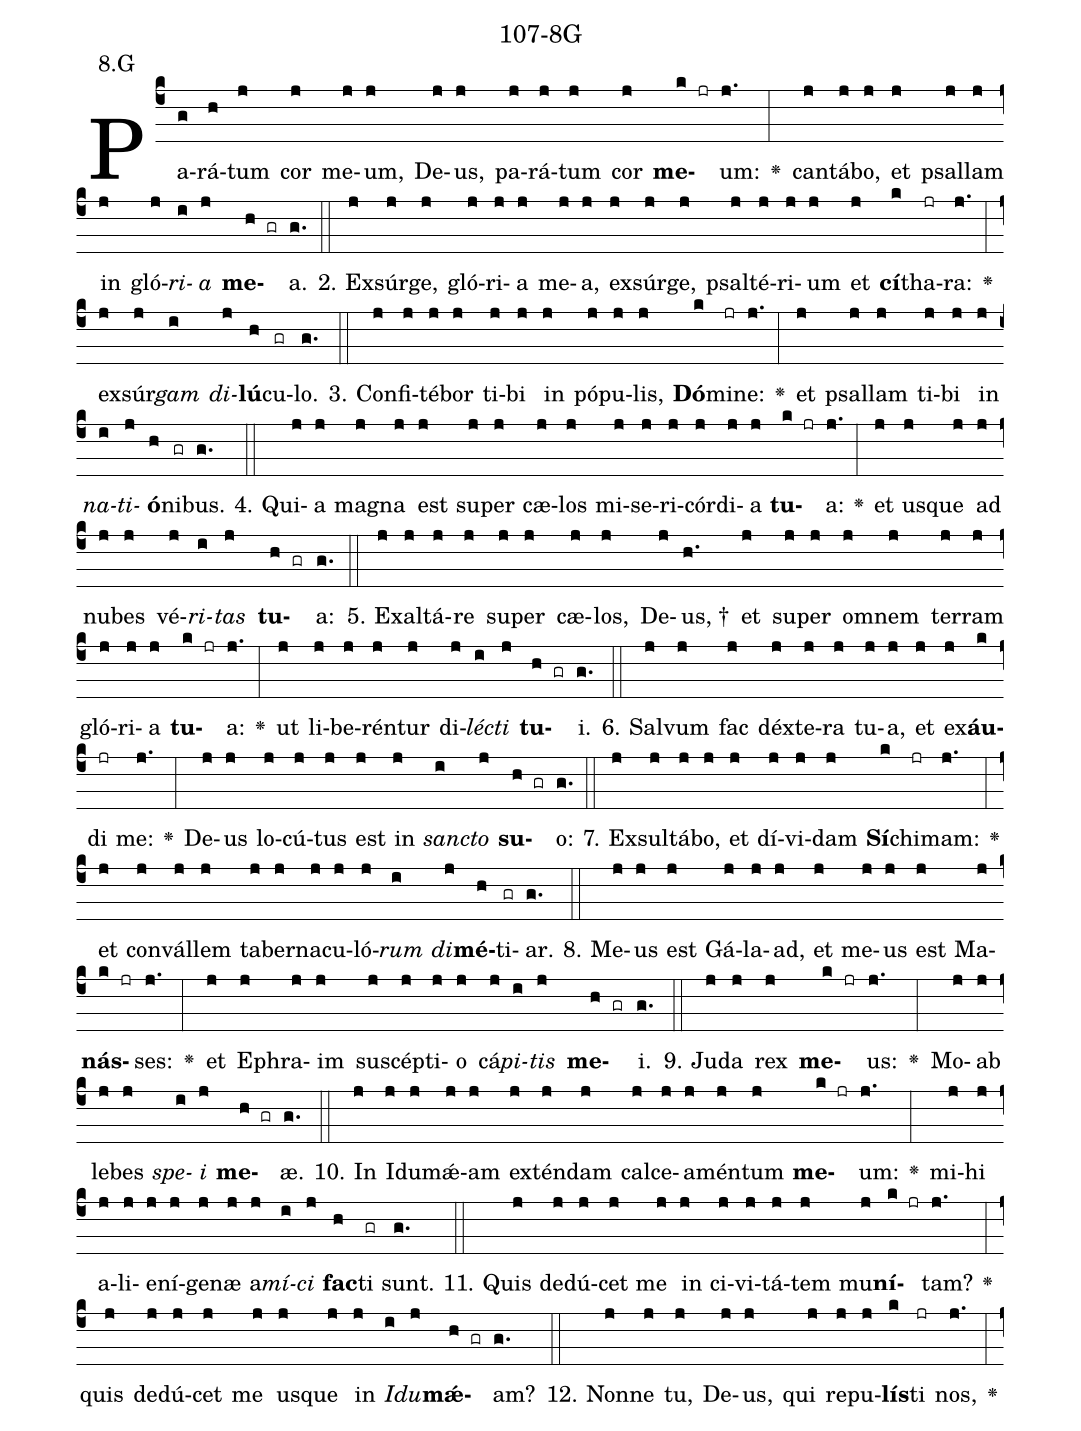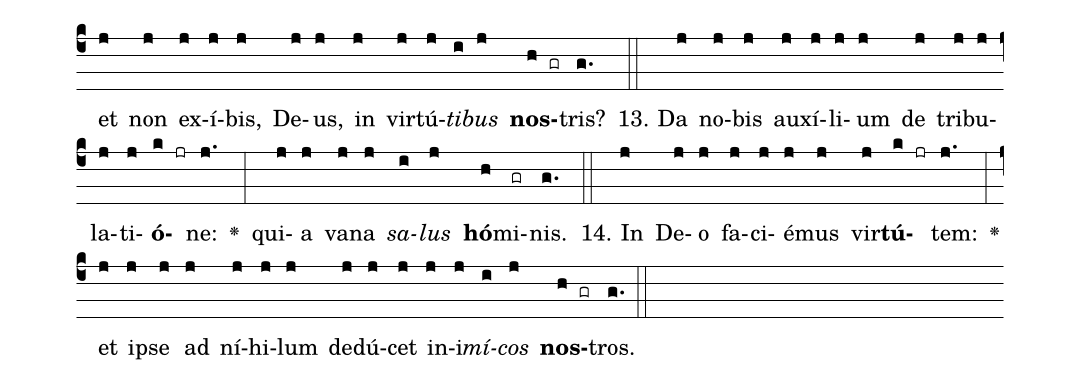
name: 107-8G;
annotation: 8.G;
%%
(c4)Pa(g)rá(h)tum(j) cor(j) me(j)um,(j) De(j)us,(j) pa(j)rá(j)tum(j) cor(j) <b>me</b>(k jr)um:(j.) <v>\greheightstar</v>(:) can(j)tá(j)bo,(j) et(j) psal(j)lam(j) in(j) gló(j)<i>ri</i>(i)<i>a</i>(j) <b>me</b>(h gr)a.(g.) (::)
2. Ex(j)súr(j)ge,(j) gló(j)ri(j)a(j) me(j)a,(j) ex(j)súr(j)ge,(j) psal(j)té(j)ri(j)um(j) et(j) <b>cí</b>(k)tha(jr)ra:(j.) <v>\greheightstar</v>(:) ex(j)súr(j)<i>gam</i>(i) <i>di</i>(j)<b>lú</b>(h)cu(gr)lo.(g.) (::)
3. Con(j)fi(j)té(j)bor(j) ti(j)bi(j) in(j) pó(j)pu(j)lis,(j) <b>Dó</b>(k)mi(jr)ne:(j.) <v>\greheightstar</v>(:) et(j) psal(j)lam(j) ti(j)bi(j) in(j) <i>na</i>(i)<i>ti</i>(j)<b>ó</b>(h)ni(gr)bus.(g.) (::)
4. Qui(j)a(j) ma(j)gna(j) est(j) su(j)per(j) cæ(j)los(j) mi(j)se(j)ri(j)cór(j)di(j)a(j) <b>tu</b>(k jr)a:(j.) <v>\greheightstar</v>(:) et(j) us(j)que(j) ad(j) nu(j)bes(j) vé(j)<i>ri</i>(i)<i>tas</i>(j) <b>tu</b>(h gr)a:(g.) (::)
5. Ex(j)al(j)tá(j)re(j) su(j)per(j) cæ(j)los,(j) De(j)us, †(h.) et(j) su(j)per(j) om(j)nem(j) ter(j)ram(j) gló(j)ri(j)a(j) <b>tu</b>(k jr)a:(j.) <v>\greheightstar</v>(:) ut(j) li(j)be(j)rén(j)tur(j) di(j)<i>léc</i>(i)<i>ti</i>(j) <b>tu</b>(h gr)i.(g.) (::)
6. Sal(j)vum(j) fac(j) déx(j)te(j)ra(j) tu(j)a,(j) et(j) ex(j)<b>áu</b>(k)di(jr) me:(j.) <v>\greheightstar</v>(:) De(j)us(j) lo(j)cú(j)tus(j) est(j) in(j) <i>sanc</i>(i)<i>to</i>(j) <b>su</b>(h gr)o:(g.) (::)
7. Ex(j)sul(j)tá(j)bo,(j) et(j) dí(j)vi(j)dam(j) <b>Sí</b>(k)chi(jr)mam:(j.) <v>\greheightstar</v>(:) et(j) con(j)vál(j)lem(j) ta(j)ber(j)na(j)cu(j)ló(j)<i>rum</i>(i) <i>di</i>(j)<b>mé</b>(h)ti(gr)ar.(g.) (::)
8. Me(j)us(j) est(j) Gá(j)la(j)ad,(j) et(j) me(j)us(j) est(j) Ma(j)<b>nás</b>(k jr)ses:(j.) <v>\greheightstar</v>(:) et(j) E(j)phra(j)im(j) su(j)scép(j)ti(j)o(j) cá(j)<i>pi</i>(i)<i>tis</i>(j) <b>me</b>(h gr)i.(g.) (::)
9. Ju(j)da(j) rex(j) <b>me</b>(k jr)us:(j.) <v>\greheightstar</v>(:) Mo(j)ab(j) le(j)bes(j) <i>spe</i>(i)<i>i</i>(j) <b>me</b>(h gr)æ.(g.) (::)
10. In(j) I(j)du(j)mǽ(j)am(j) ex(j)tén(j)dam(j) cal(j)ce(j)a(j)mén(j)tum(j) <b>me</b>(k jr)um:(j.) <v>\greheightstar</v>(:) mi(j)hi(j) a(j)li(j)e(j)ní(j)ge(j)næ(j) a(j)<i>mí</i>(i)<i>ci</i>(j) <b>fac</b>(h)ti(gr) sunt.(g.) (::)
11. Quis(j) de(j)dú(j)cet(j) me(j) in(j) ci(j)vi(j)tá(j)tem(j) mu(j)<b>ní</b>(k jr)tam?(j.) <v>\greheightstar</v>(:) quis(j) de(j)dú(j)cet(j) me(j) us(j)que(j) in(j) <i>I</i>(i)<i>du</i>(j)<b>mǽ</b>(h gr)am?(g.) (::)
12. Non(j)ne(j) tu,(j) De(j)us,(j) qui(j) re(j)pu(j)<b>lís</b>(k)ti(jr) nos,(j.) <v>\greheightstar</v>(:) et(j) non(j) ex(j)í(j)bis,(j) De(j)us,(j) in(j) vir(j)tú(j)<i>ti</i>(i)<i>bus</i>(j) <b>nos</b>(h gr)tris?(g.) (::)
13. Da(j) no(j)bis(j) au(j)xí(j)li(j)um(j) de(j) tri(j)bu(j)la(j)ti(j)<b>ó</b>(k jr)ne:(j.) <v>\greheightstar</v>(:) qui(j)a(j) va(j)na(j) <i>sa</i>(i)<i>lus</i>(j) <b>hó</b>(h)mi(gr)nis.(g.) (::)
14. In(j) De(j)o(j) fa(j)ci(j)é(j)mus(j) vir(j)<b>tú</b>(k jr)tem:(j.) <v>\greheightstar</v>(:) et(j) ip(j)se(j) ad(j) ní(j)hi(j)lum(j) de(j)dú(j)cet(j) in(j)i(j)<i>mí</i>(i)<i>cos</i>(j) <b>nos</b>(h gr)tros.(g.) (::)
